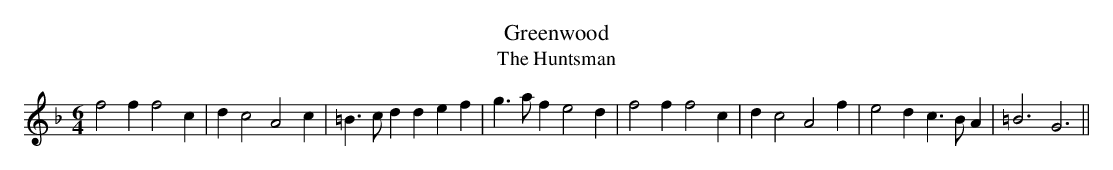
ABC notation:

X:1
T:Greenwood
T:The Huntsman
M:6/4
L:1/4
K:GDor
f2 f f2 c | d c2 A2 c | =B>cd def | g>a f e2 d | f2 f f2 c | d c2 A2 f | e2 d c>BA | =B3 G3 ||
